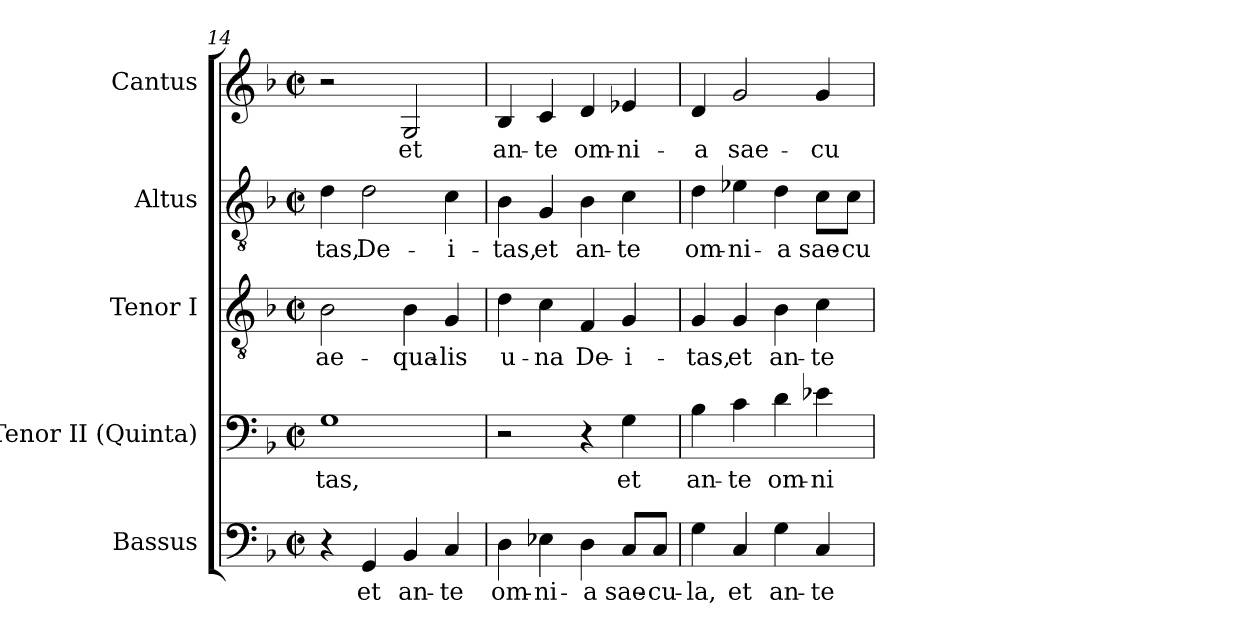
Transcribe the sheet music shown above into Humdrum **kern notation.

**kern	**text	**kern	**text	**kern	**text	**kern	**text	**kern	**text
*part5	*part5	*part4	*part4	*part3	*part3	*part2	*part2	*part1	*part1
*staff5	*staff5	*staff4	*staff4	*staff3	*staff3	*staff2	*staff2	*staff1	*staff1
*I"Bassus	*	*I"Tenor II (Quinta)	*	*I"Tenor I	*	*I"Altus	*	*I"Cantus	*
*I'B.	*	*	*	*I'T.	*	*I'T.	*	*I'A.	*
*clefF4	*	*clefF4	*	*clefGv2	*	*clefGv2	*	*clefG2	*
*	*	*	*	*ITrd7c12	*	*ITrd7c12	*	*	*
*k[b-]	*	*k[b-]	*	*k[b-]	*	*k[b-]	*	*k[b-]	*
*F:	*	*F:	*	*F:	*	*F:	*	*F:	*
*M2/2	*	*M2/2	*	*M2/2	*	*M2/2	*	*M2/2	*
*met(c|)	*	*met(c|)	*	*met(c|)	*	*met(c|)	*	*met(c|)	*
=14	=14	=14	=14	=14	=14	=14	=14	=14	=14
!	!	!	!LO:LY:b:color=#000000	!	!	!	!	!	!
!	!	!	!	!	!LO:LY:b:color=#000000	!	!	!	!
!	!	!	!	!	!	!	!LO:LY:b:color=#000000	!	!
4r	.	1Gi	-tas,	2BB-i\	ae-	4Di\	-tas,	2r	.
!	!LO:LY:b:color=#000000	!	!	!	!	!	!	!	!
!	!	!	!	!	!	!	!LO:LY:b:color=#000000	!	!
4GGi/	et	.	.	.	.	2Di\	De-	.	.
!	!LO:LY:b:color=#000000	!	!	!	!	!	!	!	!
!	!	!	!	!	!LO:LY:b:color=#000000	!	!	!	!
!	!	!	!	!	!	!	!	!	!LO:LY:b:color=#000000
4BB-i/	an-	.	.	4BB-i\	-qua-	.	.	2Gi/	et
!	!LO:LY:b:color=#000000	!	!	!	!	!	!	!	!
!	!	!	!	!	!LO:LY:b:color=#000000	!	!	!	!
!	!	!	!	!	!	!	!LO:LY:b:color=#000000	!	!
4Ci/	-te	.	.	4GGi/	-lis	4Ci\	-i-	.	.
=15	=15	=15	=15	=15	=15	=15	=15	=15	=15
!	!LO:LY:b:color=#000000	!	!	!	!	!	!	!	!
!	!	!	!	!	!LO:LY:b:color=#000000	!	!	!	!
!	!	!	!	!	!	!	!LO:LY:b:color=#000000	!	!
!	!	!	!	!	!	!	!	!	!LO:LY:b:color=#000000
4Di\	om-	2r	.	4Di\	u-	4BB-i\	-tas,	4B-i/	an-
!	!LO:LY:b:color=#000000	!	!	!	!	!	!	!	!
!	!	!	!	!	!LO:LY:b:color=#000000	!	!	!	!
!	!	!	!	!	!	!	!LO:LY:b:color=#000000	!	!
!	!	!	!	!	!	!	!	!	!LO:LY:b:color=#000000
4E-Xi\	-ni-	.	.	4Ci\	-na	4GGi/	et	4ci/	-te
!	!LO:LY:b:color=#000000	!	!	!	!	!	!	!	!
!	!	!	!	!	!LO:LY:b:color=#000000	!	!	!	!
!	!	!	!	!	!	!	!LO:LY:b:color=#000000	!	!
!	!	!	!	!	!	!	!	!	!LO:LY:b:color=#000000
4Di\	-a	4r	.	4FFi/	De-	4BB-i\	an-	4di/	om-
!	!LO:LY:b:color=#000000	!	!	!	!	!	!	!	!
!	!	!	!LO:LY:b:color=#000000	!	!	!	!	!	!
!	!	!	!	!	!LO:LY:b:color=#000000	!	!	!	!
!	!	!	!	!	!	!	!LO:LY:b:color=#000000	!	!
!	!	!	!	!	!	!	!	!	!LO:LY:b:color=#000000
8Ci/L	sae-	4Gi\	et	4GGi/	-i-	4Ci\	-te	4e-Xi/	-ni-
!	!LO:LY:b:color=#000000	!	!	!	!	!	!	!	!
8Ci/J	-cu-	.	.	.	.	.	.	.	.
=16	=16	=16	=16	=16	=16	=16	=16	=16	=16
!	!LO:LY:b:color=#000000	!	!	!	!	!	!	!	!
!	!	!	!LO:LY:b:color=#000000	!	!	!	!	!	!
!	!	!	!	!	!LO:LY:b:color=#000000	!	!	!	!
!	!	!	!	!	!	!	!LO:LY:b:color=#000000	!	!
!	!	!	!	!	!	!	!	!	!LO:LY:b:color=#000000
4Gi\	-la,	4B-i\	an-	4GGi/	-tas,	4Di\	om-	4di/	-a
!	!LO:LY:b:color=#000000	!	!	!	!	!	!	!	!
!	!	!	!LO:LY:b:color=#000000	!	!	!	!	!	!
!	!	!	!	!	!LO:LY:b:color=#000000	!	!	!	!
!	!	!	!	!	!	!	!LO:LY:b:color=#000000	!	!
!	!	!	!	!	!	!	!	!	!LO:LY:b:color=#000000
4Ci/	et	4ci\	-te	4GGi/	et	4E-Xi\	-ni-	2gi/	sae-
!	!LO:LY:b:color=#000000	!	!	!	!	!	!	!	!
!	!	!	!LO:LY:b:color=#000000	!	!	!	!	!	!
!	!	!	!	!	!LO:LY:b:color=#000000	!	!	!	!
!	!	!	!	!	!	!	!LO:LY:b:color=#000000	!	!
4Gi\	an-	4di\	om-	4BB-i\	an-	4Di\	-a	.	.
!	!LO:LY:b:color=#000000	!	!	!	!	!	!	!	!
!	!	!	!LO:LY:b:color=#000000	!	!	!	!	!	!
!	!	!	!	!	!LO:LY:b:color=#000000	!	!	!	!
!	!	!	!	!	!	!	!LO:LY:b:color=#000000	!	!
!	!	!	!	!	!	!	!	!	!LO:LY:b:color=#000000
4Ci/	-te	4e-Xi\	-ni-	4Ci\	-te	8Ci\L	sae-	4gi/	-cu-
!	!	!	!	!	!	!	!LO:LY:b:color=#000000	!	!
.	.	.	.	.	.	8Ci\J	-cu-	.	.
=	=	=	=	=	=	=	=	=	=
*-	*-	*-	*-	*-	*-	*-	*-	*-	*-
